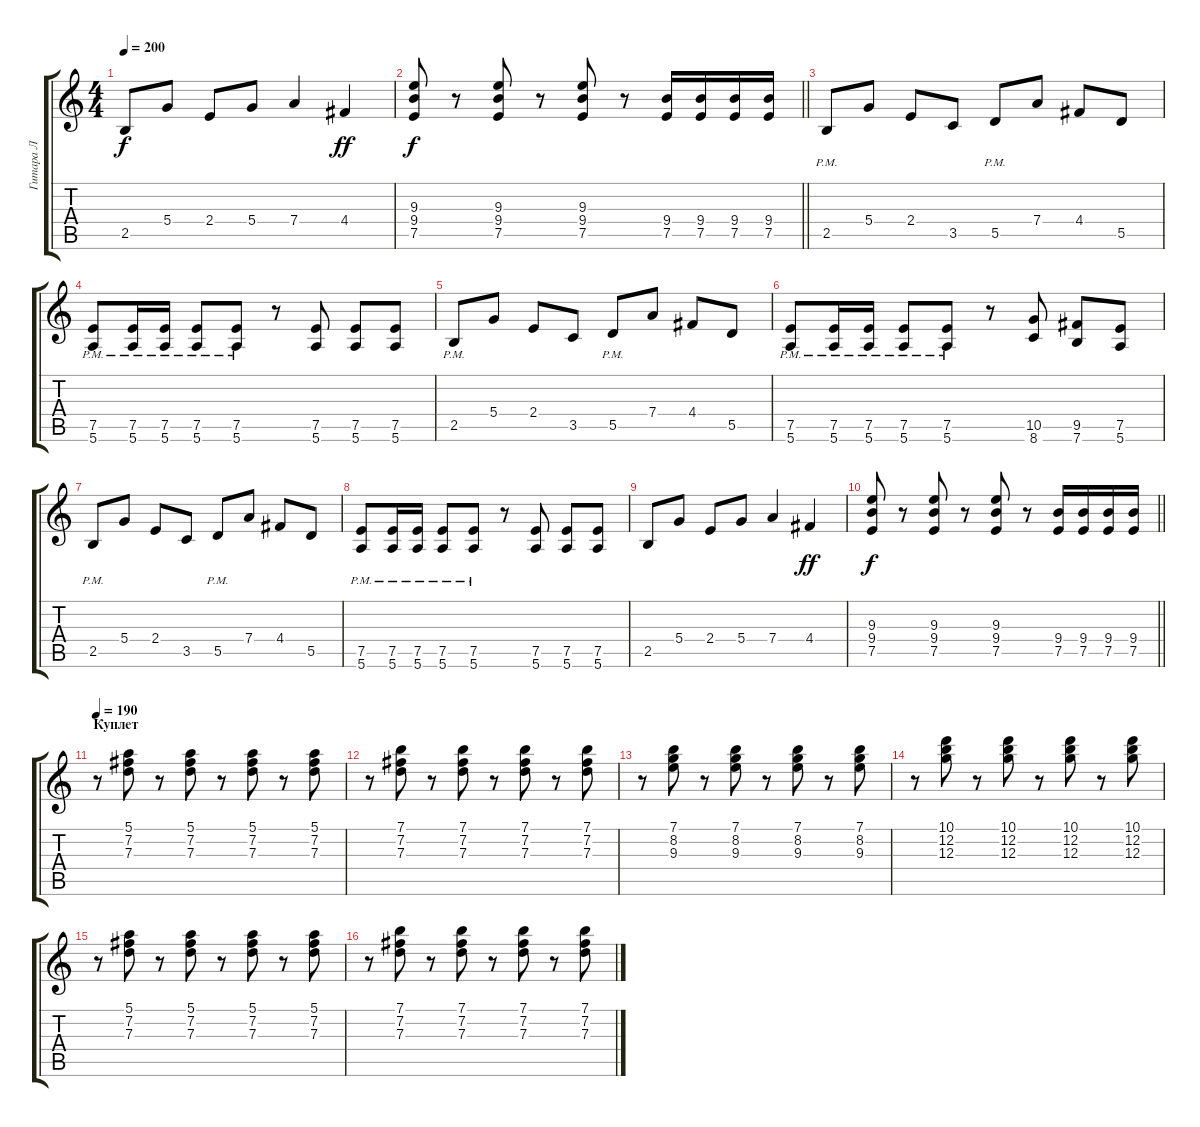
\track ("Гитара Л" "Гитара Л") {instrument distortionguitar}
\staff {score tabs}
\tuning (E4 B3 G3 D3 A2 E2) {hide}
\ts (4 4)
\tempo 200
\clef g2
\ks c
2.5.8{dy f} 5.4.8 2.4.8 5.4.8 7.4.4 4.4.4{dy ff} |
\barLineRight lightlight
(9.3 9.4 7.5).8{dy f} r.8 (9.3 9.4 7.5).8 r.8 (9.3 9.4 7.5).8 r.8 (9.4 7.5).16 (9.4 7.5).16 (9.4 7.5).16 (9.4 7.5).16 |
2.5{pm}.8 5.4.8 2.4.8 3.5.8 5.5{pm}.8 7.4.8 4.4.8 5.5.8 |
(7.5{pm} 5.6{pm}).8 (7.5{pm} 5.6{pm}).16 (7.5{pm} 5.6{pm}).16 (7.5{pm} 5.6{pm}).8 (7.5{pm} 5.6{pm}).8 r.8 (7.5 5.6).8 (7.5 5.6).8 (7.5 5.6).8 |
2.5{pm}.8 5.4.8 2.4.8 3.5.8 5.5{pm}.8 7.4.8 4.4.8 5.5.8 |
(7.5{pm} 5.6{pm}).8 (7.5{pm} 5.6{pm}).16 (7.5{pm} 5.6{pm}).16 (7.5{pm} 5.6{pm}).8 (7.5{pm} 5.6{pm}).8 r.8 (10.5 8.6).8 (9.5 7.6).8 (7.5 5.6).8 |
2.5{pm}.8 5.4.8 2.4.8 3.5.8 5.5{pm}.8 7.4.8 4.4.8 5.5.8 |
(7.5{pm} 5.6{pm}).8 (7.5{pm} 5.6{pm}).16 (7.5{pm} 5.6{pm}).16 (7.5{pm} 5.6{pm}).8 (7.5{pm} 5.6{pm}).8 r.8 (7.5 5.6).8 (7.5 5.6).8 (7.5 5.6).8 |
2.5.8 5.4.8 2.4.8 5.4.8 7.4.4 4.4.4{dy ff} |
\barLineRight lightlight
(9.3 9.4 7.5).8{dy f} r.8 (9.3 9.4 7.5).8 r.8 (9.3 9.4 7.5).8 r.8 (9.4 7.5).16 (9.4 7.5).16 (9.4 7.5).16 (9.4 7.5).16 |
\section ("" "Куплет")
\tempo 190
r.8{volume 8} (5.1 7.2 7.3).8 r.8 (5.1 7.2 7.3).8 r.8 (5.1 7.2 7.3).8 r.8 (5.1 7.2 7.3).8 |
r.8 (7.1 7.2 7.3).8 r.8 (7.1 7.2 7.3).8 r.8 (7.1 7.2 7.3).8 r.8 (7.1 7.2 7.3).8 |
r.8 (7.1 8.2 9.3).8 r.8 (7.1 8.2 9.3).8 r.8 (7.1 8.2 9.3).8 r.8 (7.1 8.2 9.3).8 |
r.8 (10.1 12.2 12.3).8 r.8 (10.1 12.2 12.3).8 r.8 (10.1 12.2 12.3).8 r.8 (10.1 12.2 12.3).8 |
r.8 (5.1 7.2 7.3).8 r.8 (5.1 7.2 7.3).8 r.8 (5.1 7.2 7.3).8 r.8 (5.1 7.2 7.3).8 |
r.8 (7.1 7.2 7.3).8 r.8 (7.1 7.2 7.3).8 r.8 (7.1 7.2 7.3).8 r.8 (7.1 7.2 7.3).8
